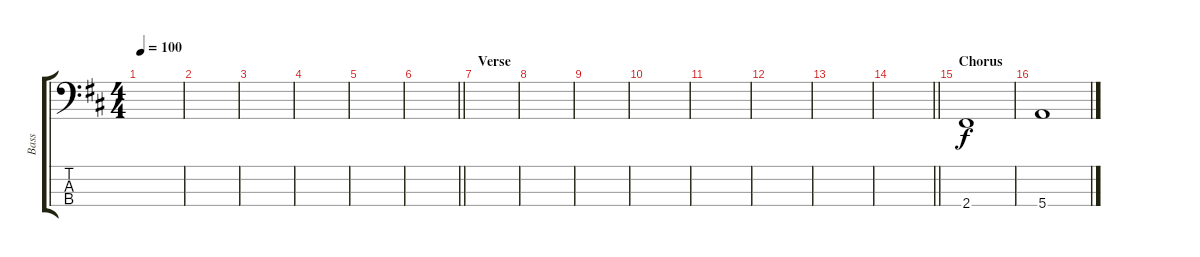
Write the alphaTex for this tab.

\track ("Bass" "Bass") {instrument electricbassfinger}
\staff {score tabs}
\tuning (G2 D2 A1 E1) {hide}
\ts (4 4)
\tempo 100
\clef f4
\ks d
|
|
|
|
|
\barLineRight lightlight
|
\section ("" "Verse")
|
|
|
|
|
|
|
\barLineRight lightlight
|
\section ("" "Chorus")
2.4.1 |
5.4.1
